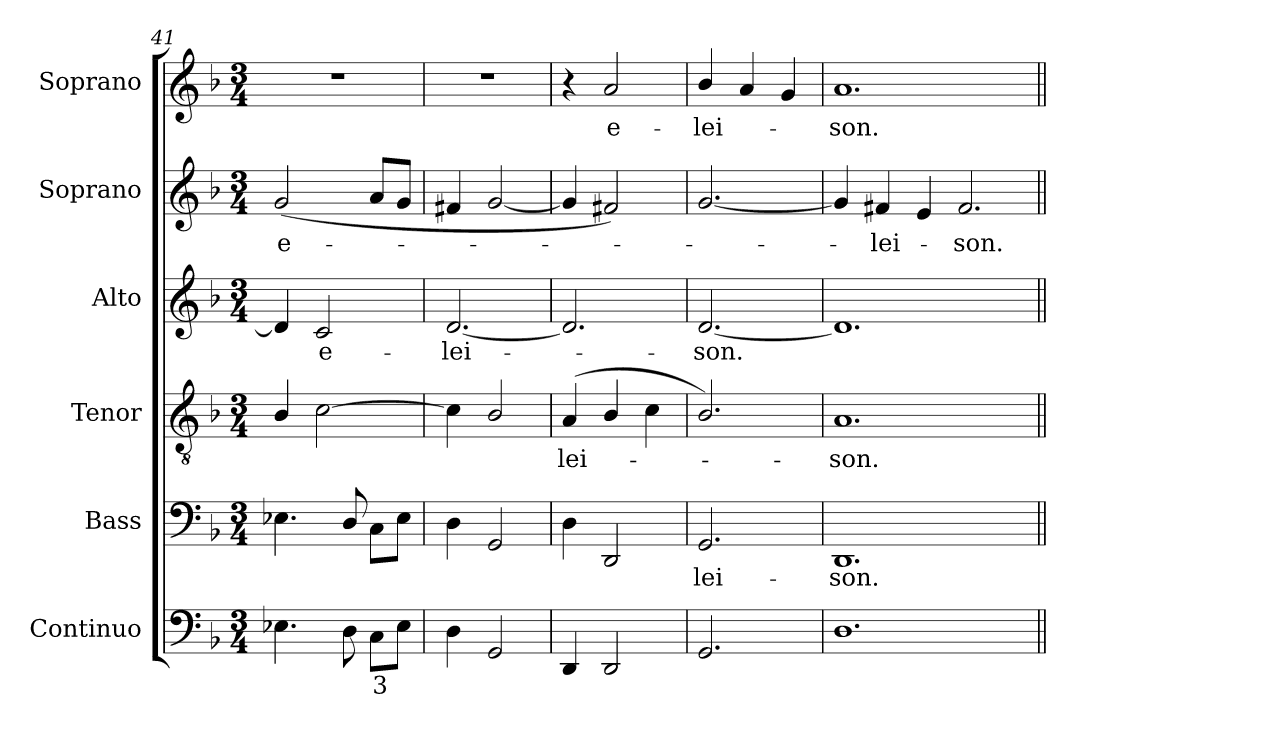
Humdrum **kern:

**kern	**text	**kern	**text	**kern	**text	**kern	**text	**kern	**text	**kern	**text
*part6	*part6	*part5	*part5	*part4	*part4	*part3	*part3	*part2	*part2	*part1	*part1
*staff6	*staff6	*staff5	*staff5	*staff4	*staff4	*staff3	*staff3	*staff2	*staff2	*staff1	*staff1
*I"Continuo	*	*I"Bass	*	*I"Tenor	*	*I"Alto	*	*I"Soprano	*	*I"Soprano	*
*I'Cont.	*	*I'B.	*	*I'T.	*	*I'A.	*	*I'S.	*	*I'S.	*
*clefF4	*	*clefF4	*	*clefGv2	*	*clefG2	*	*clefG2	*	*clefG2	*
*	*	*	*	*ITrd7c12	*	*	*	*	*	*	*
*k[b-]	*	*k[b-]	*	*k[b-]	*	*k[b-]	*	*k[b-]	*	*k[b-]	*
*F:	*	*F:	*	*F:	*	*F:	*	*F:	*	*F:	*
*M3/4	*	*M3/4	*	*M3/4	*	*M3/4	*	*M3/4	*	*M3/4	*
=41	=41	=41	=41	=41	=41	=41	=41	=41	=41	=41	=41
!	!	!	!	!	!	!	!	!	!LO:LY:b:color=#000000	!LO:N:vis=1	!
4.E-Xi\	.	4.E-Xi\	.	4BB-i/	.	4di/]	.	(2gi/	e-	2.r	.
!	!	!	!	!	!	!	!LO:LY:b:color=#000000	!	!	!	!
.	.	.	.	[2Ci\	.	2ci/	e-	.	.	.	.
8Di\	.	8Di/	.	.	.	.	.	.	.	.	.
!	!LO:LY:b:color=#000000	!	!	!	!	!	!	!	!	!	!
8Ci\L	3	8Ci\L	.	.	.	.	.	8ai/L	.	.	.
8E-i\J	.	8E-i\J	.	.	.	.	.	8gi/J	.	.	.
=42	=42	=42	=42	=42	=42	=42	=42	=42	=42	=42	=42
!	!	!	!	!	!	!	!LO:LY:b:color=#000000	!	!	!LO:N:vis=1	!
4Di\	.	4Di\	.	4Ci\]	.	[2.di/	-lei-	4f#Xi/	.	2.r	.
2GGi/	.	2GGi/	.	2BB-i/	.	.	.	[2gi/	.	.	.
=43	=43	=43	=43	=43	=43	=43	=43	=43	=43	=43	=43
!	!	!	!	!	!LO:LY:b:color=#000000	!	!	!	!	!	!
4DDi/	.	4Di\	.	(4AAi/	-lei-	2.di/]	.	4gi/]	.	4r	.
!	!	!	!	!	!	!	!	!	!	!	!LO:LY:b:color=#000000
2DDi/	.	2DDi/	.	4BB-i/	.	.	.	2f#Xi/)	.	2ai/	e-
.	.	.	.	4Ci\	.	.	.	.	.	.	.
=44	=44	=44	=44	=44	=44	=44	=44	=44	=44	=44	=44
!	!	!	!LO:LY:b:color=#000000	!	!	!	!	!	!	!	!
!	!	!	!	!	!	!	!LO:LY:b:color=#000000	!	!	!	!
!	!	!	!	!	!	!	!	!	!	!	!LO:LY:b:color=#000000
2.GGi/	.	2.GGi/	-lei-	2.BB-i/)	.	[2.di/	-son.	[2.gi/	.	4b-i/	-lei-
.	.	.	.	.	.	.	.	.	.	4ai/	.
.	.	.	.	.	.	.	.	.	.	4gi/	.
=45	=45	=45	=45	=45	=45	=45	=45	=45	=45	=45	=45
!	!	!	!LO:LY:b:color=#000000	!	!	!	!	!	!	!	!
!	!	!	!	!	!LO:LY:b:color=#000000	!	!	!	!	!	!
!	!	!	!	!	!	!	!	!	!	!	!LO:LY:b:color=#000000
1.Di	.	1.DDi	-son.	1.AAi	-son.	1.di]	.	4gi/]	.	1.ai	-son.
!	!	!	!	!	!	!	!	!	!LO:LY:b:color=#000000	!	!
.	.	.	.	.	.	.	.	4f#Xi/	-lei-	.	.
.	.	.	.	.	.	.	.	4ei/	.	.	.
!	!	!	!	!	!	!	!	!	!LO:LY:b:color=#000000	!	!
.	.	.	.	.	.	.	.	2.f#i/	-son.	.	.
=||	=||	=||	=||	=||	=||	=||	=||	=||	=||	=||	=||
*-	*-	*-	*-	*-	*-	*-	*-	*-	*-	*-	*-
